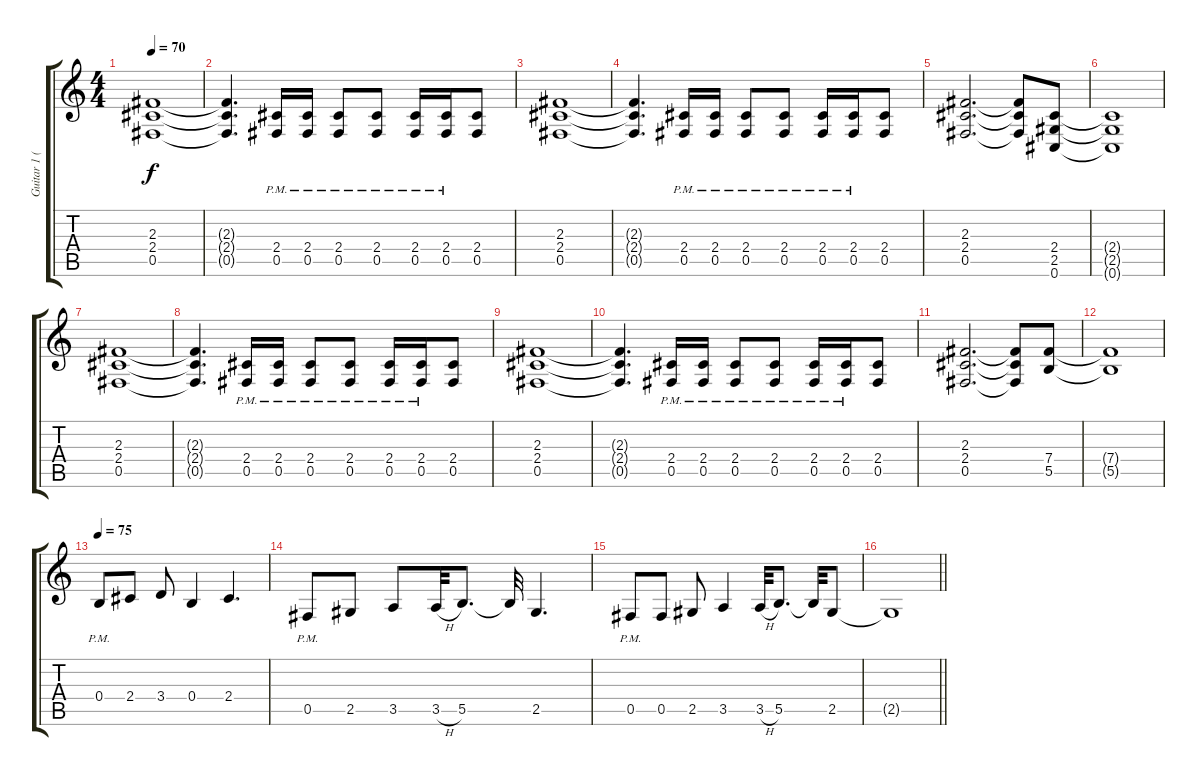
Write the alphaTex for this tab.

\track ("Guitar 1 (Distortion)" "Guitar 1 (") {instrument distortionguitar}
\staff {score tabs}
\tuning (Db4 Ab3 E3 B2 Gb2 Db2) {hide}
\ts (4 4)
\tempo 70
\clef g2
\ks c
(2.3 2.4 0.5).1{dy f} |
(2.3{t} 2.4{t} 0.5{t}).4{d} (2.4{pm} 0.5{pm}).16 (2.4{pm} 0.5{pm}).16 (2.4{pm} 0.5{pm}).8 (2.4{pm} 0.5{pm}).8 (2.4{pm} 0.5{pm}).16 (2.4{pm} 0.5{pm}).16 (2.4 0.5).8 |
(2.3 2.4 0.5).1 |
(2.3{t} 2.4{t} 0.5{t}).4{d} (2.4{pm} 0.5{pm}).16 (2.4{pm} 0.5{pm}).16 (2.4{pm} 0.5{pm}).8 (2.4{pm} 0.5{pm}).8 (2.4{pm} 0.5{pm}).16 (2.4{pm} 0.5{pm}).16 (2.4 0.5).8 |
(2.3 2.4 0.5).2{d} (2.3{t} 2.4{t} 0.5{t}).8 (2.4 2.5 0.6).8 |
(2.4{t} 2.5{t} 0.6{t}).1 |
(2.3 2.4 0.5).1 |
(2.3{t} 2.4{t} 0.5{t}).4{d} (2.4{pm} 0.5{pm}).16 (2.4{pm} 0.5{pm}).16 (2.4{pm} 0.5{pm}).8 (2.4{pm} 0.5{pm}).8 (2.4{pm} 0.5{pm}).16 (2.4{pm} 0.5{pm}).16 (2.4 0.5).8 |
(2.3 2.4 0.5).1 |
(2.3{t} 2.4{t} 0.5{t}).4{d} (2.4{pm} 0.5{pm}).16 (2.4{pm} 0.5{pm}).16 (2.4{pm} 0.5{pm}).8 (2.4{pm} 0.5{pm}).8 (2.4{pm} 0.5{pm}).16 (2.4{pm} 0.5{pm}).16 (2.4 0.5).8 |
(2.3 2.4 0.5).2{d} (2.3{t} 2.4{t} 0.5{t}).8 (7.4 5.5).8 |
(7.4{t} 5.5{t}).1 |
\tempo 75
0.4{pm}.8 2.4.8 3.4.8 0.4.4 2.4.4{d} |
0.5{pm}.8 2.5.8 3.5.8 3.5{h}.32 5.5.8{d} 5.5{t}.32 2.5.4{d} |
0.5{pm}.8 0.5.8 2.5.8 3.5.4 3.5{h}.32 5.5.8{d} 5.5{t}.32 2.5.8 |
\barLineRight lightlight
2.5{t}.1
